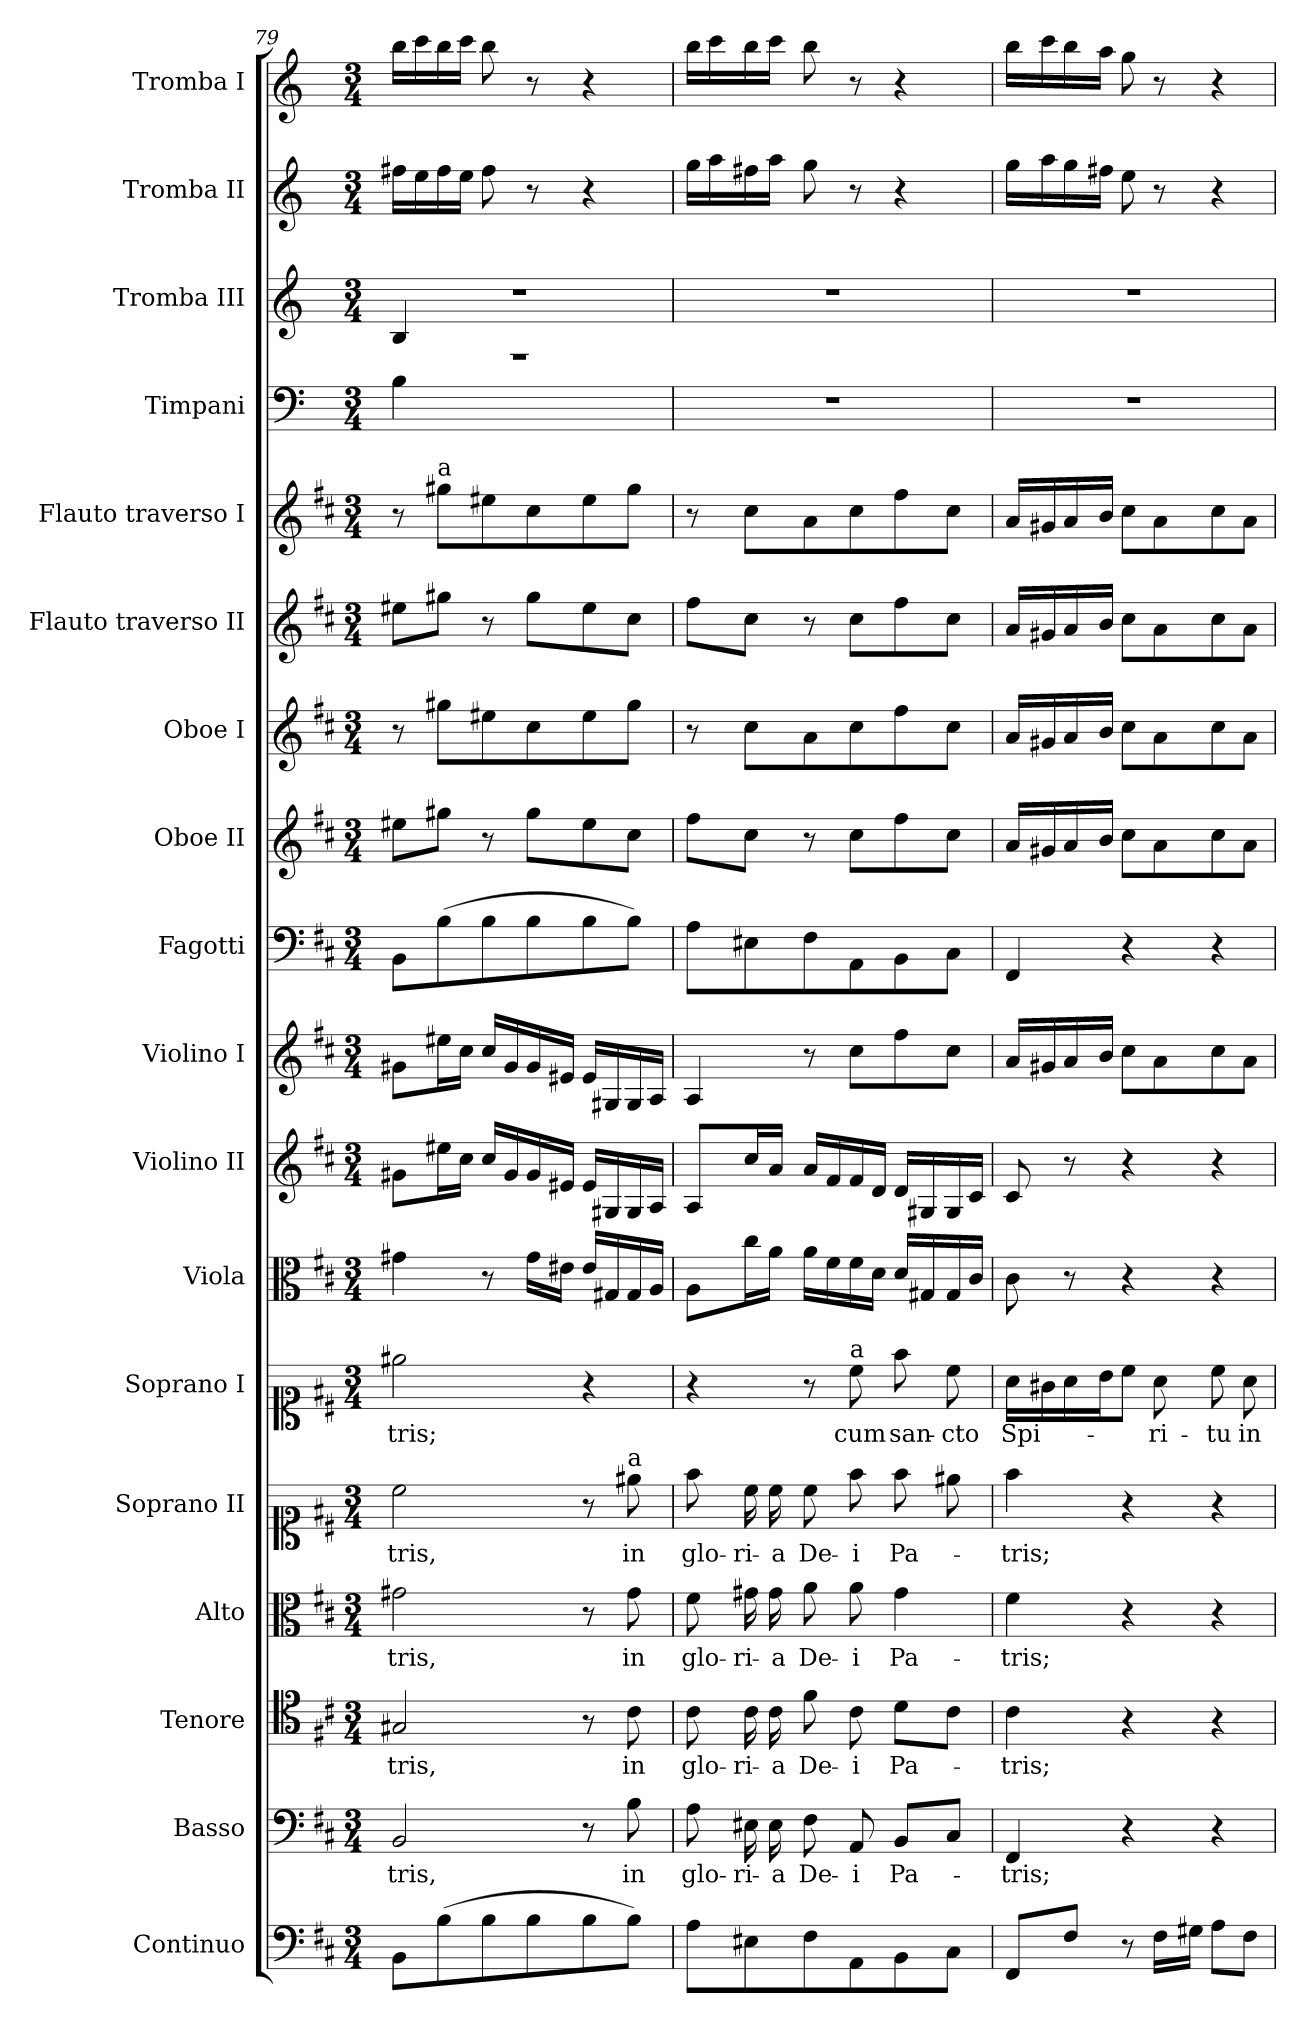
**kern	**kern	**text	**kern	**text	**kern	**text	**kern	**text	**kern	**text	**kern	**kern	**kern	**kern	**kern	**kern	**kern	**kern	**kern	**kern	**kern	**kern
*part18	*part17	*part17	*part16	*part16	*part15	*part15	*part14	*part14	*part13	*part13	*part12	*part11	*part10	*part9	*part8	*part7	*part6	*part5	*part4	*part3	*part2	*part1
*staff18	*staff17	*staff17	*staff16	*staff16	*staff15	*staff15	*staff14	*staff14	*staff13	*staff13	*staff12	*staff11	*staff10	*staff9	*staff8	*staff7	*staff6	*staff5	*staff4	*staff3	*staff2	*staff1
*I"Continuo	*I"Basso	*	*I"Tenore	*	*I"Alto	*	*I"Soprano II	*	*I"Soprano I	*	*I"Viola	*I"Violino II	*I"Violino I	*I"Fagotti	*I"Oboe II	*I"Oboe I	*I"Flauto traverso II	*I"Flauto traverso I	*I"Timpani	*I"Tromba III	*I"Tromba II	*I"Tromba I
*I'Cont.	*I'B.	*	*I'T.	*	*I'A.	*	*I'S. II	*	*I'S. I	*	*I'Vla.	*I'Vln. II	*I'Vln. I	*I'Fgt.	*I'Ob. II	*I'Ob. I	*I'Fl. trv. II	*I'Fl. trv. I	*I'Timp.	*I'Tr. III	*I'Tr. II	*I'Tr. I
*clefF4	*clefF4	*	*clefC4	*	*clefC3	*	*clefC1	*	*clefC1	*	*clefC3	*clefG2	*clefG2	*clefF4	*clefG2	*clefG2	*clefG2	*clefG2	*clefF4	*clefG2	*clefG2	*clefG2
*	*	*	*	*	*	*	*	*	*	*	*	*	*	*	*	*	*	*	*ITrd-1c-2	*ITrd-1c-2	*ITrd-1c-2	*ITrd-1c-2
*k[f#c#]	*k[f#c#]	*	*k[f#c#]	*	*k[f#c#]	*	*k[f#c#]	*	*k[f#c#]	*	*k[f#c#]	*k[f#c#]	*k[f#c#]	*k[f#c#]	*k[f#c#]	*k[f#c#]	*k[f#c#]	*k[f#c#]	*k[f#c#]	*k[f#c#]	*k[f#c#]	*k[f#c#]
*M3/4	*M3/4	*	*M3/4	*	*M3/4	*	*M3/4	*	*M3/4	*	*M3/4	*M3/4	*M3/4	*M3/4	*M3/4	*M3/4	*M3/4	*M3/4	*M3/4	*M3/4	*M3/4	*M3/4
=79	=79	=79	=79	=79	=79	=79	=79	=79	=79	=79	=79	=79	=79	=79	=79	=79	=79	=79	=79	=79	=79	=79
*	*	*	*	*	*	*	*	*	*	*	*	*	*	*	*	*	*	*	*^	*^	*	*
8BB\L	2BB/	-tris,	2G#X/	-tris,	2g#X\	-tris,	2cc#\	-tris,	2ee#X\	-tris;	4g#X\	8g#X\L	8g#X\L	8BB\L	8ee#X\L	8r	8ee#X\L	8r	2.r	4c#\	2.r	4c#/	16gg#X\LL	16ccc#\LL
.	.	.	.	.	.	.	.	.	.	.	.	.	.	.	.	.	.	.	.	.	.	.	16ff#\	16ddd\
!	!	!	!	!	!	!	!	!	!	!	!	!	!	!	!	!	!	!LO:TX:a:t=a	!	!	!	!	!	!
(8B\	.	.	.	.	.	.	.	.	.	.	.	16ee#X\L	16ee#X\L	(8B\	8gg#X\J	8gg#X\L	8gg#X\J	8gg#X\L	.	.	.	.	16gg#\	16ccc#\
.	.	.	.	.	.	.	.	.	.	.	.	16cc#\JJ	16cc#\JJ	.	.	.	.	.	.	.	.	.	16ff#\JJ	16ddd\JJ
8B\	.	.	.	.	.	.	.	.	.	.	8r	16cc#/LL	16cc#/LL	8B\	8r	8ee#X\	8r	8ee#X\	.	2ryy	.	2ryy	8gg#\	8ccc#\
.	.	.	.	.	.	.	.	.	.	.	.	16g#/	16g#/	.	.	.	.	.	.	.	.	.	.	.
8B\	.	.	.	.	.	.	.	.	.	.	16g#\LL	16g#/	16g#/	8B\	8gg#\L	8cc#\	8gg#\L	8cc#\	.	.	.	.	8r	8r
.	.	.	.	.	.	.	.	.	.	.	16e#X\JJ	16e#X/JJ	16e#X/JJ	.	.	.	.	.	.	.	.	.	.	.
8B\	8r	.	8r	.	8r	.	8r	.	4r	.	16e#/LL	16e#/LL	16e#/LL	8B\	8ee#\	8ee#\	8ee#\	8ee#\	.	.	.	.	4r	4r
.	.	.	.	.	.	.	.	.	.	.	16G#X/	16G#X/	16G#X/	.	.	.	.	.	.	.	.	.	.	.
!	!	!	!	!	!	!	!LO:TX:a:t=a	!	!	!	!	!	!	!	!	!	!	!	!	!	!	!	!	!
8B\J)	8B\	in	8c#\	in	8g#\	in	8ee#X\	in	.	.	16G#/	16G#/	16G#/	8B\J)	8cc#\J	8gg#\J	8cc#\J	8gg#\J	.	.	.	.	.	.
.	.	.	.	.	.	.	.	.	.	.	16A/JJ	16A/JJ	16A/JJ	.	.	.	.	.	.	.	.	.	.	.
*	*	*	*	*	*	*	*	*	*	*	*	*	*	*	*	*	*	*	*v	*v	*	*	*	*
*	*	*	*	*	*	*	*	*	*	*	*	*	*	*	*	*	*	*	*	*v	*v	*	*
=80	=80	=80	=80	=80	=80	=80	=80	=80	=80	=80	=80	=80	=80	=80	=80	=80	=80	=80	=80	=80	=80	=80
8A\L	8A\	glo-	8c#\	glo-	8f#\	glo-	8ff#\	glo-	4r	.	8A\L	8A/L	4A/	8A\L	8ff#\L	8r	8ff#\L	8r	2.r	2.r	16aa\LL	16ccc#\LL
.	.	.	.	.	.	.	.	.	.	.	.	.	.	.	.	.	.	.	.	.	16bb\	16ddd\
8E#X\	16E#X\	-ri-	16c#\	-ri-	16g#X\	-ri-	16cc#\	-ri-	.	.	16cc#\L	16cc#/L	.	8E#X\	8cc#\J	8cc#\L	8cc#\J	8cc#\L	.	.	16gg#X\	16ccc#\
.	16E#\	-a	16c#\	-a	16g#\	-a	16cc#\	-a	.	.	16a\JJ	16a/JJ	.	.	.	.	.	.	.	.	16bb\JJ	16ddd\JJ
8F#\	8F#\	De-	8f#\	De-	8a\	De-	8cc#\	De-	8r	.	16a\LL	16a/LL	8r	8F#\	8r	8a\	8r	8a\	.	.	8aa\	8ccc#\
.	.	.	.	.	.	.	.	.	.	.	16f#\	16f#/	.	.	.	.	.	.	.	.	.	.
!	!	!	!	!	!	!	!	!	!LO:TX:a:t=a	!	!	!	!	!	!	!	!	!	!	!	!	!
8AA\	8AA/	-i	8c#\	-i	8a\	-i	8ff#\	-i	8cc#\	cum	16f#\	16f#/	8cc#\L	8AA\	8cc#\L	8cc#\	8cc#\L	8cc#\	.	.	8r	8r
.	.	.	.	.	.	.	.	.	.	.	16d\JJ	16d/JJ	.	.	.	.	.	.	.	.	.	.
8BB\	8BB/L	Pa-	8d\L	Pa-	4g#\	Pa-	8ff#\	Pa-	8ff#\	san-	16d/LL	16d/LL	8ff#\	8BB\	8ff#\	8ff#\	8ff#\	8ff#\	.	.	4r	4r
.	.	.	.	.	.	.	.	.	.	.	16G#X/	16G#X/	.	.	.	.	.	.	.	.	.	.
8C#\J	8C#/J	.	8c#\J	.	.	.	8ee#X\	.	8cc#\	-cto	16G#/	16G#/	8cc#\J	8C#\J	8cc#\J	8cc#\J	8cc#\J	8cc#\J	.	.	.	.
.	.	.	.	.	.	.	.	.	.	.	16c#/JJ	16c#/JJ	.	.	.	.	.	.	.	.	.	.
=81	=81	=81	=81	=81	=81	=81	=81	=81	=81	=81	=81	=81	=81	=81	=81	=81	=81	=81	=81	=81	=81	=81
8FF#/L	4FF#/	-tris;	4c#\	-tris;	4f#\	-tris;	4ff#\	-tris;	16a\LL	Spi-	8c#\	8c#/	16a/LL	4FF#/	16a/LL	16a/LL	16a/LL	16a/LL	2.r	2.r	16aa\LL	16ccc#\LL
.	.	.	.	.	.	.	.	.	16g#X\	.	.	.	16g#X/	.	16g#X/	16g#X/	16g#X/	16g#X/	.	.	16bb\	16ddd\
8F#/J	.	.	.	.	.	.	.	.	16a\	.	8r	8r	16a/	.	16a/	16a/	16a/	16a/	.	.	16aa\	16ccc#\
.	.	.	.	.	.	.	.	.	16b\J	.	.	.	16b/JJ	.	16b/JJ	16b/JJ	16b/JJ	16b/JJ	.	.	16gg#X\JJ	16bb\JJ
8r	4r	.	4r	.	4r	.	4r	.	8cc#\J	.	4r	4r	8cc#\L	4r	8cc#\L	8cc#\L	8cc#\L	8cc#\L	.	.	8ff#\	8aa\
16F#\LL	.	.	.	.	.	.	.	.	8a\	-ri-	.	.	8a\	.	8a\	8a\	8a\	8a\	.	.	8r	8r
16G#X\JJ	.	.	.	.	.	.	.	.	.	.	.	.	.	.	.	.	.	.	.	.	.	.
8A\L	4r	.	4r	.	4r	.	4r	.	8cc#\	-tu	4r	4r	8cc#\	4r	8cc#\	8cc#\	8cc#\	8cc#\	.	.	4r	4r
8F#\J	.	.	.	.	.	.	.	.	8a\	in	.	.	8a\J	.	8a\J	8a\J	8a\J	8a\J	.	.	.	.
=	=	=	=	=	=	=	=	=	=	=	=	=	=	=	=	=	=	=	=	=	=	=
*-	*-	*-	*-	*-	*-	*-	*-	*-	*-	*-	*-	*-	*-	*-	*-	*-	*-	*-	*-	*-	*-	*-
